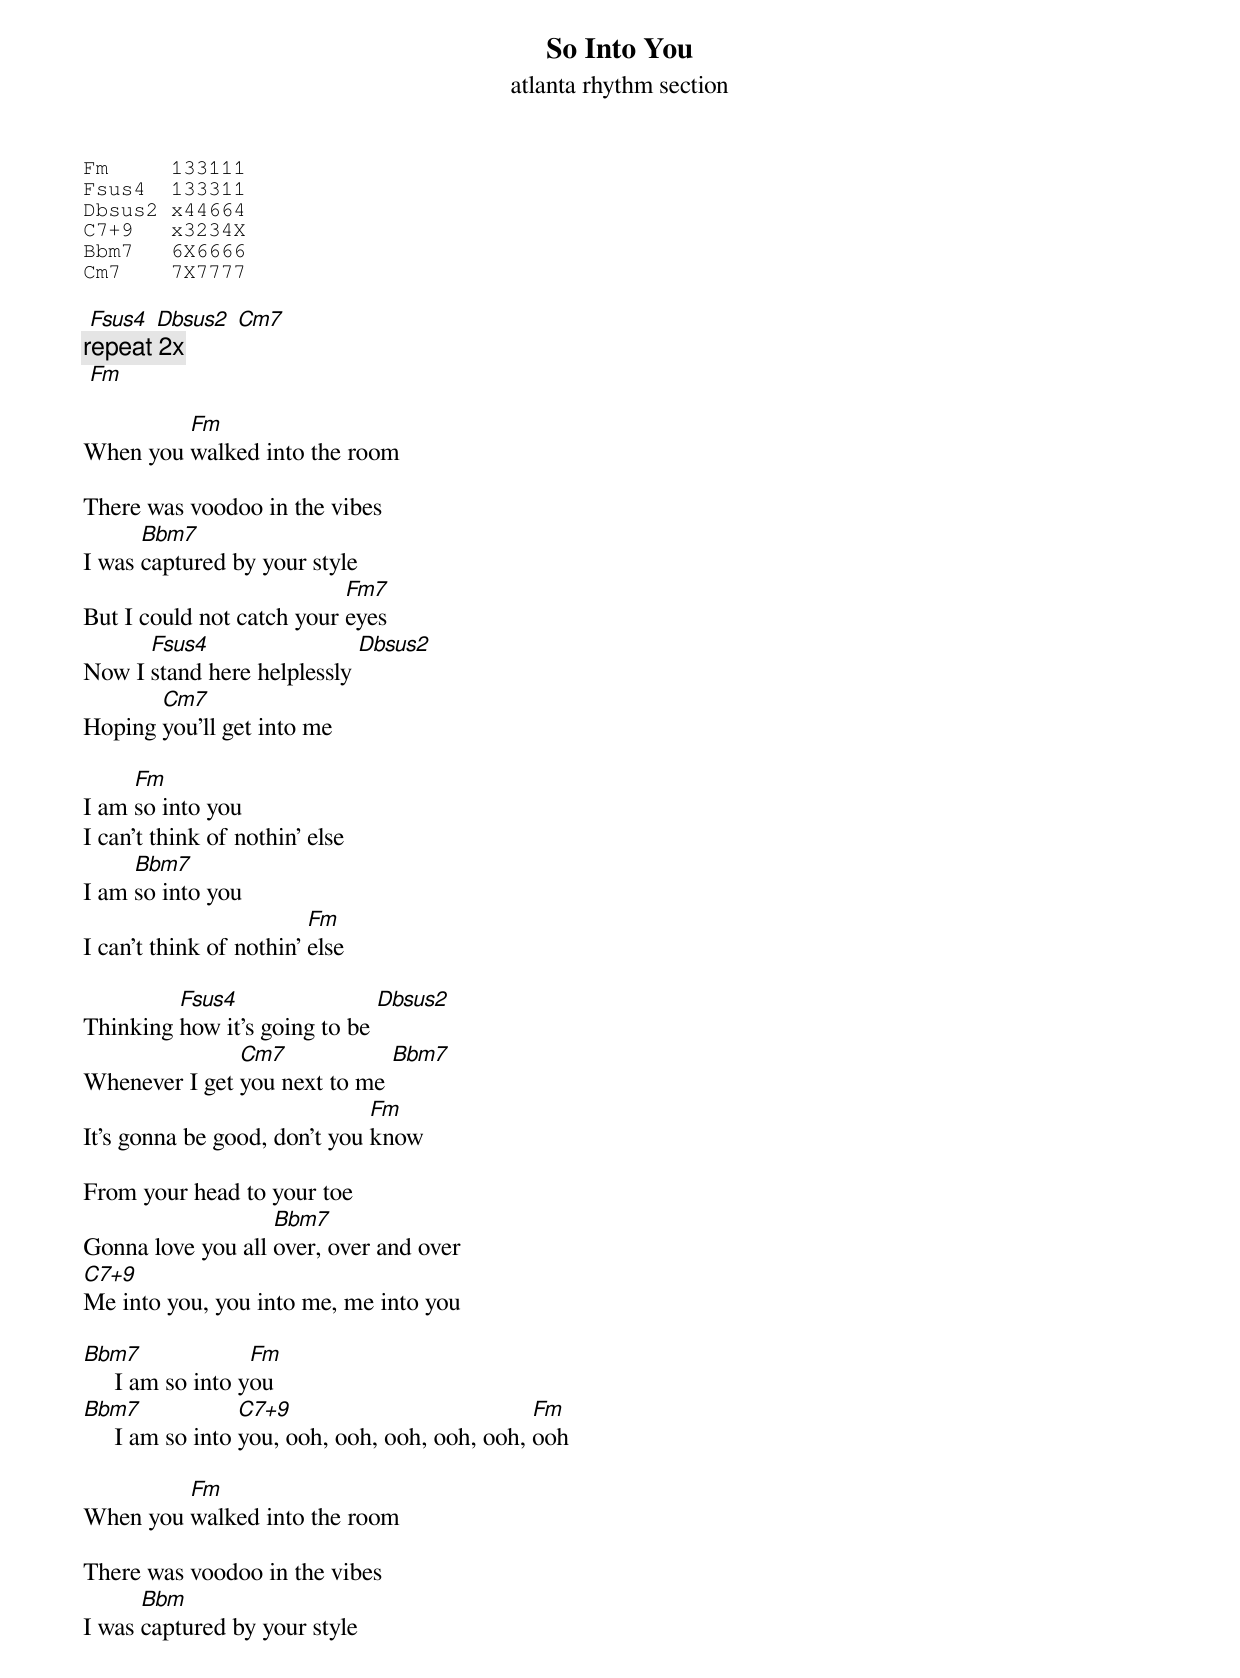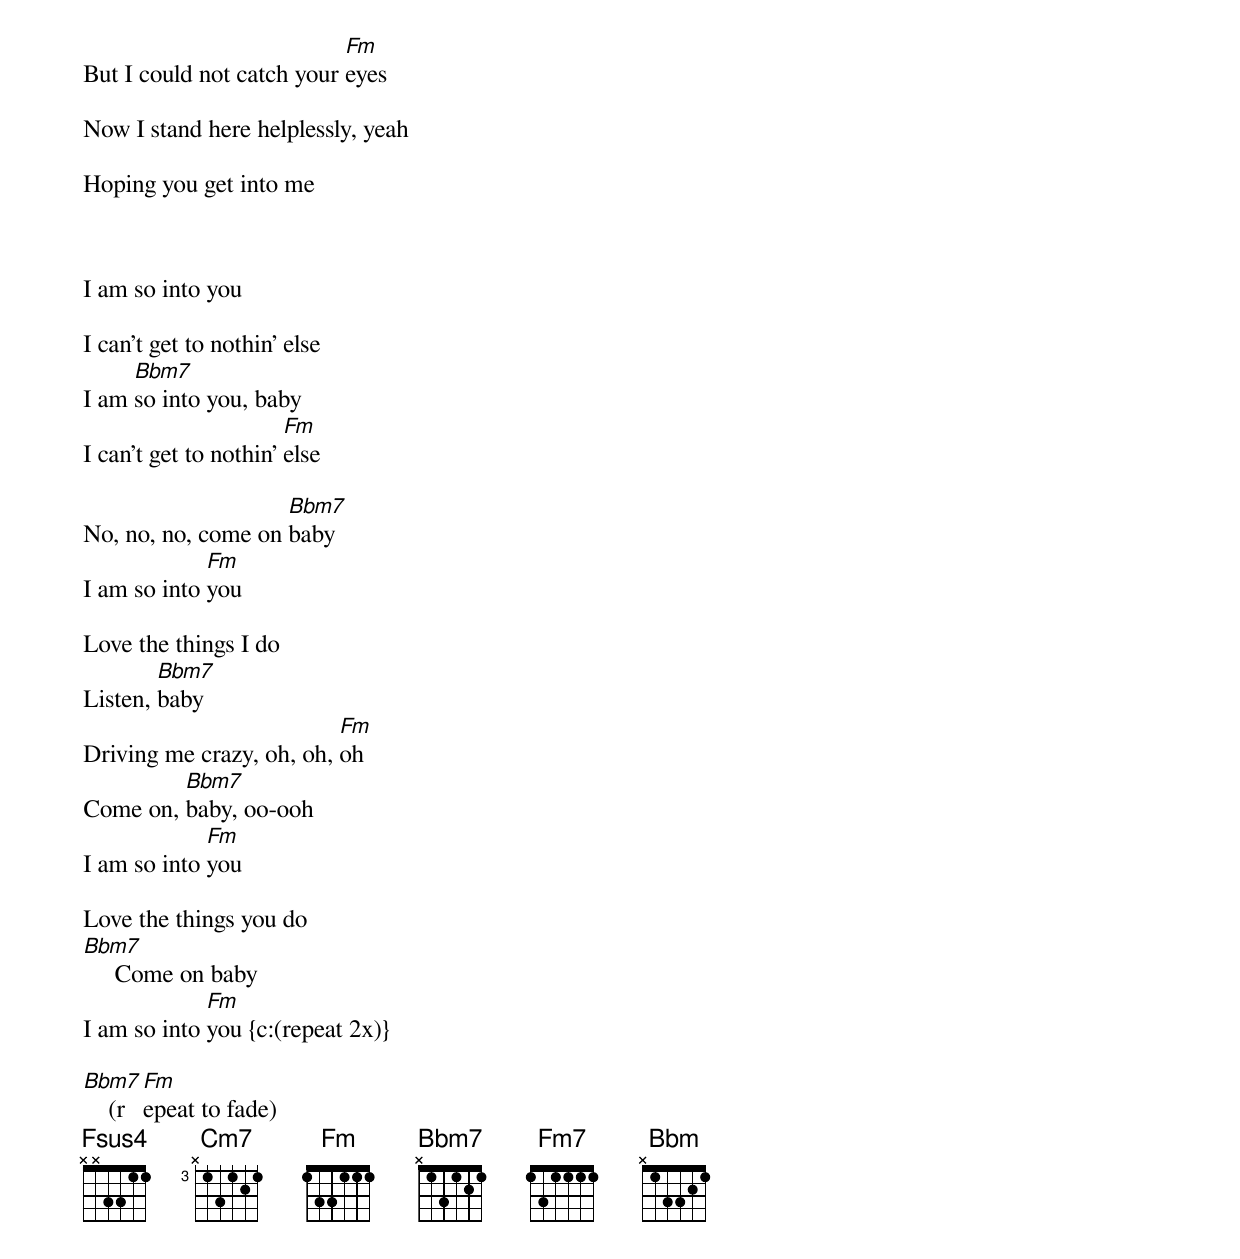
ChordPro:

{title: So Into You}
{subtitle: atlanta rhythm section}

{sot}
Fm     133111
Fsus4  133311
Dbsus2 x44664
C7+9   x3234X
Bbm7   6X6666
Cm7    7X7777
{eot}

 [Fsus4] [Dbsus2] [Cm7]
{c:repeat 2x}
 [Fm]

When you [Fm]walked into the room

There was voodoo in the vibes
I was [Bbm7]captured by your style
But I could not catch your [Fm7]eyes
Now I [Fsus4]stand here helplessly [Dbsus2]
Hoping [Cm7]you'll get into me

I am [Fm]so into you
I can't think of nothin’ else
I am [Bbm7]so into you
I can't think of nothin’ [Fm]else

Thinking [Fsus4]how it's going to be [Dbsus2]
Whenever I get [Cm7]you next to me [Bbm7]
It's gonna be good, don’t you [Fm]know

From your head to your toe
Gonna love you all [Bbm7]over, over and over
[C7+9]Me into you, you into me, me into you

[Bbm7]     I am so into y[Fm]ou
[Bbm7]     I am so into [C7+9]you, ooh, ooh, ooh, ooh, ooh, [Fm]ooh

When you [Fm]walked into the room

There was voodoo in the vibes
I was [Bbm]captured by your style
But I could not catch your [Fm]eyes

Now I stand here helplessly, yeah

Hoping you get into me



I am so into you

I can't get to nothin’ else
I am [Bbm7]so into you, baby
I can't get to nothin’ [Fm]else

No, no, no, come on [Bbm7]baby
I am so into [Fm]you

Love the things I do
Listen, [Bbm7]baby
Driving me crazy, oh, oh, [Fm]oh
Come on, [Bbm7]baby, oo-ooh
I am so into [Fm]you

Love the things you do
[Bbm7]     Come on baby
I am so into [Fm]you {c:(repeat 2x)}

[Bbm7]    (r[Fm]epeat to fade)
